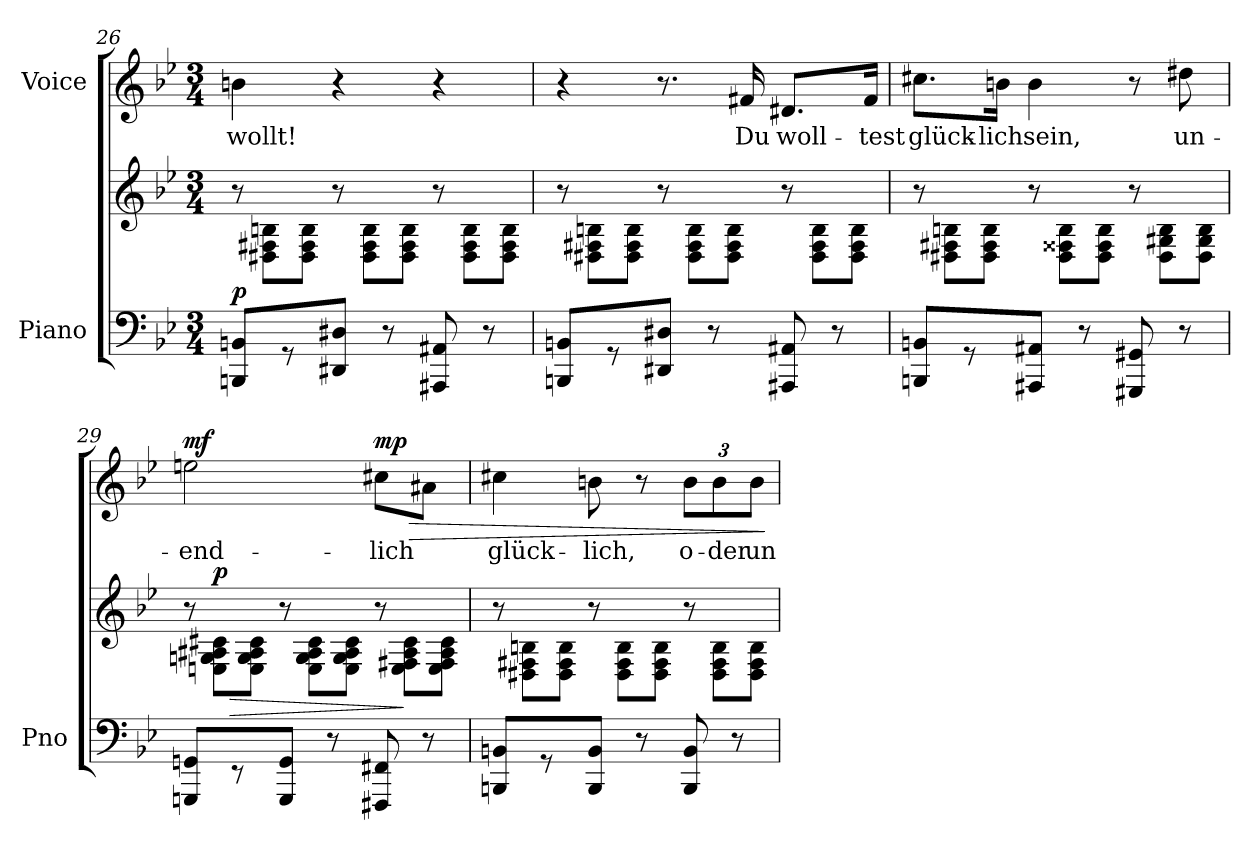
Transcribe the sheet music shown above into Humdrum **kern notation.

**kern	**kern	**dynam	**kern	**text	**dynam
*part2	*part2	*part2	*part1	*part1	*part1
*staff3	*staff2	*staff2/3	*staff1	*staff1	*staff1
*I"Piano	*	*	*I"Voice	*	*
*I'Pno	*	*	*	*	*
!!LO:LB:g=z
*clefF4	*clefG2	*	*clefG2	*	*
*k[b-e-]	*k[b-e-]	*	*k[b-e-]	*	*
*g:	*g:	*	*g:	*	*
*M3/4	*M3/4	*	*M3/4	*	*
*	*Xtuplet	*	*	*	*
=26	=26	=26	=26	=26	=26
!	!	!LO:DY:a=2	!	!LO:LY:b	!
8BBBn/ 8BBn/L	12r	p	4bn\	-wollt!	.
.	12D#X\ 12F#X\ 12Bn\L	.	.	.	.
8r	.	.	.	.	.
.	12D#\ 12F#\ 12B\J	.	.	.	.
8DD#X/ 8D#X/J	12r	.	4r	.	.
.	12D#\ 12F#\ 12B\L	.	.	.	.
8r	.	.	.	.	.
.	12D#\ 12F#\ 12B\J	.	.	.	.
8AAA#X/ 8AA#X/	12r	.	4r	.	.
.	12D#\ 12F#\ 12B\L	.	.	.	.
8r	.	.	.	.	.
.	12D#\ 12F#\ 12B\J	.	.	.	.
=27	=27	=27	=27	=27	=27
8BBBn/ 8BBn/L	12r	.	4r	.	.
.	12D#X\ 12F#X\ 12Bn\L	.	.	.	.
8r	.	.	.	.	.
.	12D#\ 12F#\ 12B\J	.	.	.	.
8DD#X/ 8D#X/J	12r	.	8.r	.	.
.	12D#\ 12F#\ 12B\L	.	.	.	.
8r	.	.	.	.	.
.	12D#\ 12F#\ 12B\J	.	.	.	.
!	!	!	!	!LO:LY:b	!
.	.	.	16f#X/	Du	.
!	!	!	!	!LO:LY:b	!
8AAA#X/ 8AA#X/	12r	.	8.d#X/L	woll-	.
.	12D#\ 12F#\ 12B\L	.	.	.	.
8r	.	.	.	.	.
.	12D#\ 12F#\ 12B\J	.	.	.	.
!	!	!	!	!LO:LY:b	!
.	.	.	16f#/Jk	-test	.
=28	=28	=28	=28	=28	=28
!	!	!	!	!LO:LY:b	!
8BBBn/ 8BBn/L	12r	.	8.cc#X\L	glück-	.
.	12D#X\ 12F#X\ 12Bn\L	.	.	.	.
8r	.	.	.	.	.
.	12D#\ 12F#\ 12B\J	.	.	.	.
!	!	!	!	!LO:LY:b	!
.	.	.	16bn\Jk	-lich	.
!	!	!	!	!LO:LY:b	!
8AAA#X/ 8AA#X/J	12r	.	4b\	sein,	.
.	12D#\ 12F##X\ 12B\L	.	.	.	.
8r	.	.	.	.	.
.	12D#\ 12F##\ 12B\J	.	.	.	.
8GGG#X/ 8GG#X/	12r	.	8r	.	.
.	12D#\ 12G#X\ 12B\L	.	.	.	.
!	!	!	!	!LO:LY:b	!
8r	.	.	8dd#X\	un-	.
.	12D#\ 12G#\ 12B\J	.	.	.	.
!!LO:LB:g=z
=29	=29	=29	=29	=29	=29
!	!	!LO:DY:a=2	!	!LO:LY:b	!
!	!	!LO:DY:n=1:a=2	!	!	!LO:DY:a
8GGGn/ 8GGn/L	12r	fp f	2een\	-end-	mf
!	!	!LO:HP:b	!	!	!
!	!	!LO:DY:n=2:a	!	!	!
.	12En\ 12Gn\ 12A#X\ 12c#X\L	> p	.	.	.
8r	.	.	.	.	.
.	12E\ 12G\ 12A#\ 12c#\J	.	.	.	.
8GGG/ 8GG/J	12r	.	.	.	.
.	12E\ 12G\ 12A#\ 12c#\L	.	.	.	.
8r	.	.	.	.	.
.	12E\ 12G\ 12A#\ 12c#\J	.	.	.	.
!	!	!	!	!LO:LY:b	!LO:HP:b
!	!	!	!	!	!LO:DY:n=1:a
8FFF#X/ 8FF#X/	12r	.	8cc#X\L	-lich	> mp
.	12E\ 12F#X\ 12A#\ 12c#\L	]	.	.	.
8r	.	.	8a#X\J	.	.
.	12E\ 12F#\ 12A#\ 12c#\J	.	.	.	.
!!LO:PB:g=z
=30	=30	=30	=30	=30	=30
!	!	!	!	!LO:LY:b	!
8BBBn/ 8BBn/L	12r	.	4cc#X\	glück-	.
.	12D#X\ 12F#X\ 12Bn\L	.	.	.	.
8r	.	.	.	.	.
.	12D#\ 12F#\ 12B\J	.	.	.	.
!	!	!	!	!LO:LY:b	!
8BBB/ 8BB/J	12r	.	8bn\	-lich,	.
.	12D#\ 12F#\ 12B\L	.	.	.	.
8r	.	.	8r	.	.
.	12D#\ 12F#\ 12B\J	.	.	.	.
*	*	*	*Xbrackettup	*	*
!	!	!	!	!LO:LY:b	!
8BBB/ 8BB/	12r	.	12b\L	o-	.
!	!	!	!	!LO:LY:b	!
.	12D#\ 12F#\ 12B\L	.	12b\	-der	.
8r	.	.	.	.	.
!	!	!	!	!LO:LY:b	!
.	12D#\ 12F#\ 12B\J	.	12b\J	un-	.
.	.	.	.	.	]
=	=	=	=	=	=
*-	*-	*-	*-	*-	*-
